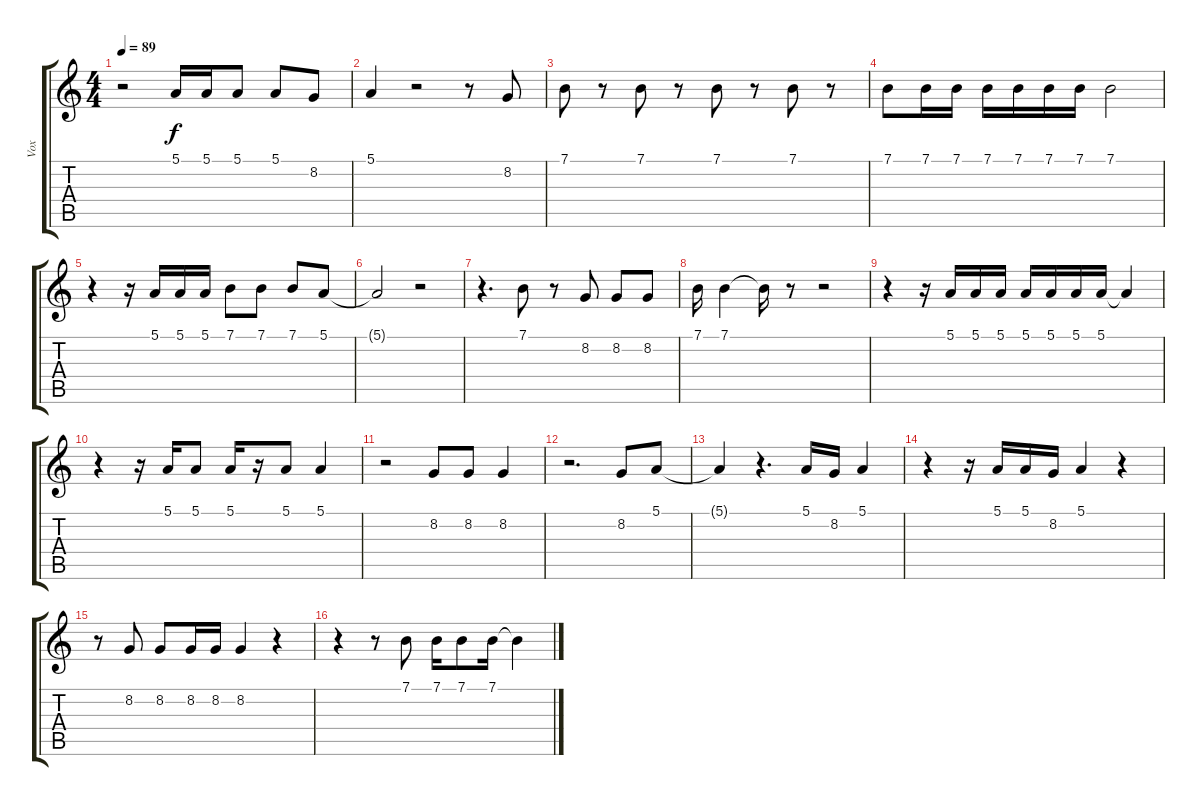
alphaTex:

\track ("Vox" "Vox") {instrument frenchhorn}
\staff {score tabs}
\tuning (E4 B3 G3 D3 A2 E2) {hide}
\ts (4 4)
\tempo 89
\clef g2
\ks c
r.2{dy f} 5.1.16 5.1.16 5.1.8 5.1.8 8.2.8 |
5.1.4 r.2 r.8 8.2.8 |
7.1.8 r.8 7.1.8 r.8 7.1.8 r.8 7.1.8 r.8 |
7.1.8 7.1.16 7.1.16 7.1.16 7.1.16 7.1.16 7.1.16 7.1.2 |
r.4 r.16 5.1.16 5.1.16 5.1.16 7.1.8 7.1.8 7.1.8 5.1.8 |
5.1{t}.2 r.2 |
r.4{d} 7.1.8 r.8 8.2.8 8.2.8 8.2.8 |
7.1.16 7.1.4 7.1{t}.16 r.8 r.2 |
r.4 r.16 5.1.16 5.1.16 5.1.16 5.1.16 5.1.16 5.1.16 5.1.16 5.1{t}.4 |
r.4 r.16 5.1.16 5.1.8 5.1.16 r.16 5.1.8 5.1.4 |
r.2 8.2.8 8.2.8 8.2.4 |
r.2{d} 8.2.8 5.1.8 |
5.1{t}.4 r.4{d} 5.1.16 8.2.16 5.1.4 |
r.4 r.16 5.1.16 5.1.16 8.2.16 5.1.4 r.4 |
r.8 8.2.8 8.2.8 8.2.16 8.2.16 8.2.4 r.4 |
r.4 r.8 7.1.8 7.1.16 7.1.8 7.1.16 7.1{t}.4
